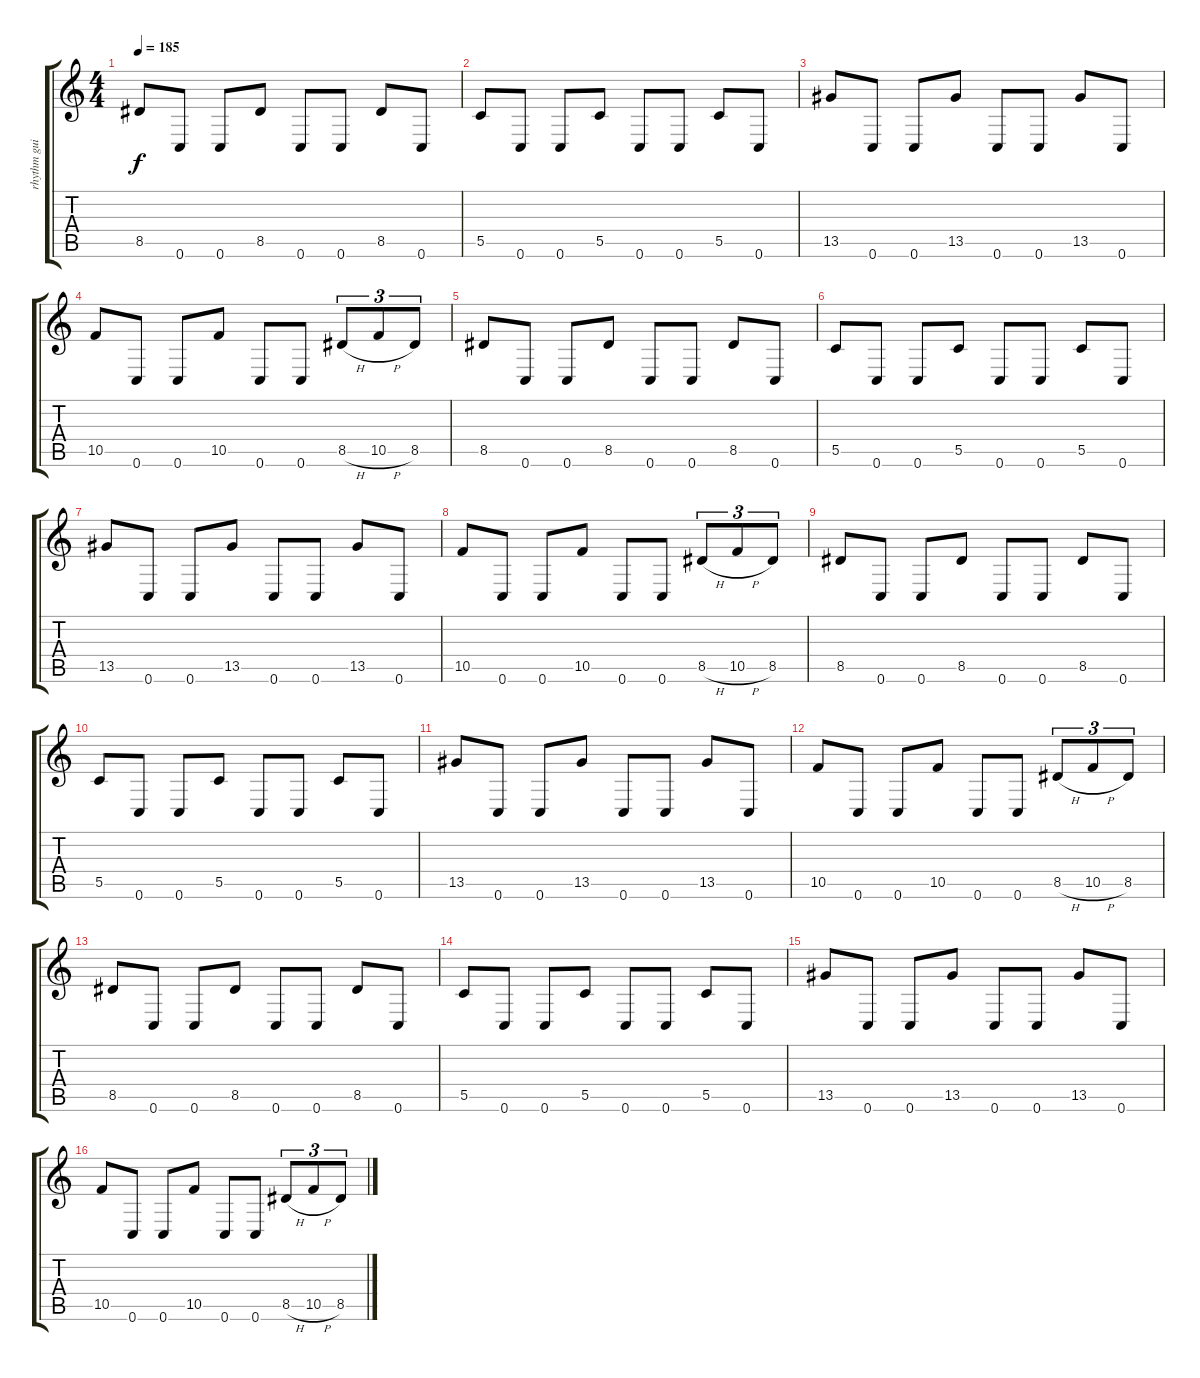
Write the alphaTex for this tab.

\track ("rhythm guitar" "rhythm gui") {instrument distortionguitar}
\staff {score tabs}
\tuning (D4 A3 F3 C3 G2 C2) {hide}
\ts (4 4)
\tempo 185
\clef g2
\ks c
8.5.8{dy f} 0.6.8 0.6.8 8.5.8 0.6.8 0.6.8 8.5.8 0.6.8 |
5.5.8 0.6.8 0.6.8 5.5.8 0.6.8 0.6.8 5.5.8 0.6.8 |
13.5.8 0.6.8 0.6.8 13.5.8 0.6.8 0.6.8 13.5.8 0.6.8 |
10.5.8 0.6.8 0.6.8 10.5.8 0.6.8 0.6.8 8.5{h}.8{tu (3 2)} 10.5{h}.8{tu (3 2)} 8.5.8{tu (3 2)} |
8.5.8 0.6.8 0.6.8 8.5.8 0.6.8 0.6.8 8.5.8 0.6.8 |
5.5.8 0.6.8 0.6.8 5.5.8 0.6.8 0.6.8 5.5.8 0.6.8 |
13.5.8 0.6.8 0.6.8 13.5.8 0.6.8 0.6.8 13.5.8 0.6.8 |
10.5.8 0.6.8 0.6.8 10.5.8 0.6.8 0.6.8 8.5{h}.8{tu (3 2)} 10.5{h}.8{tu (3 2)} 8.5.8{tu (3 2)} |
8.5.8 0.6.8 0.6.8 8.5.8 0.6.8 0.6.8 8.5.8 0.6.8 |
5.5.8 0.6.8 0.6.8 5.5.8 0.6.8 0.6.8 5.5.8 0.6.8 |
13.5.8 0.6.8 0.6.8 13.5.8 0.6.8 0.6.8 13.5.8 0.6.8 |
10.5.8 0.6.8 0.6.8 10.5.8 0.6.8 0.6.8 8.5{h}.8{tu (3 2)} 10.5{h}.8{tu (3 2)} 8.5.8{tu (3 2)} |
8.5.8 0.6.8 0.6.8 8.5.8 0.6.8 0.6.8 8.5.8 0.6.8 |
5.5.8 0.6.8 0.6.8 5.5.8 0.6.8 0.6.8 5.5.8 0.6.8 |
13.5.8 0.6.8 0.6.8 13.5.8 0.6.8 0.6.8 13.5.8 0.6.8 |
10.5.8 0.6.8 0.6.8 10.5.8 0.6.8 0.6.8 8.5{h}.8{tu (3 2)} 10.5{h}.8{tu (3 2)} 8.5.8{tu (3 2)}
